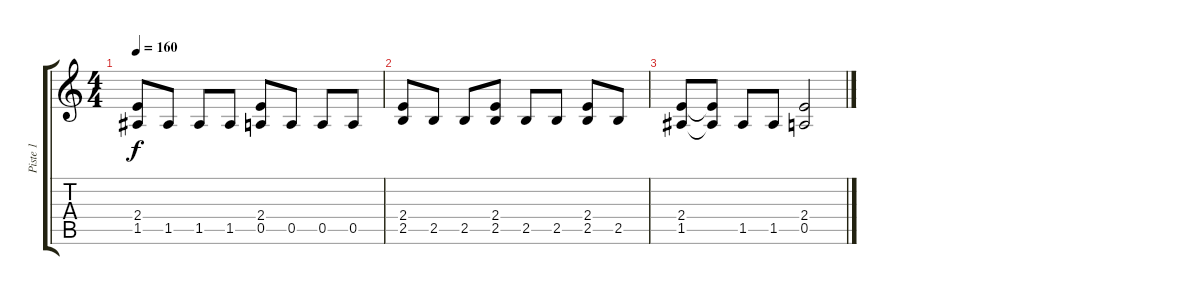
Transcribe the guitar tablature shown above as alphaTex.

\track ("Piste 1" "Piste 1") {instrument distortionguitar}
\staff {score tabs}
\tuning (E4 B3 G3 D3 A2 E2) {hide}
\ts (4 4)
\tempo 160
\clef g2
\ks c
(2.4 1.5).8{dy f} 1.5.8 1.5.8 1.5.8 (2.4 0.5).8 0.5.8 0.5.8 0.5.8 |
(2.4 2.5).8 2.5.8 2.5.8 (2.4 2.5).8 2.5.8 2.5.8 (2.4 2.5).8 2.5.8 |
(2.4 1.5).8 (2.4{t} 1.5{t}).8 1.5.8 1.5.8 (2.4 0.5).2
